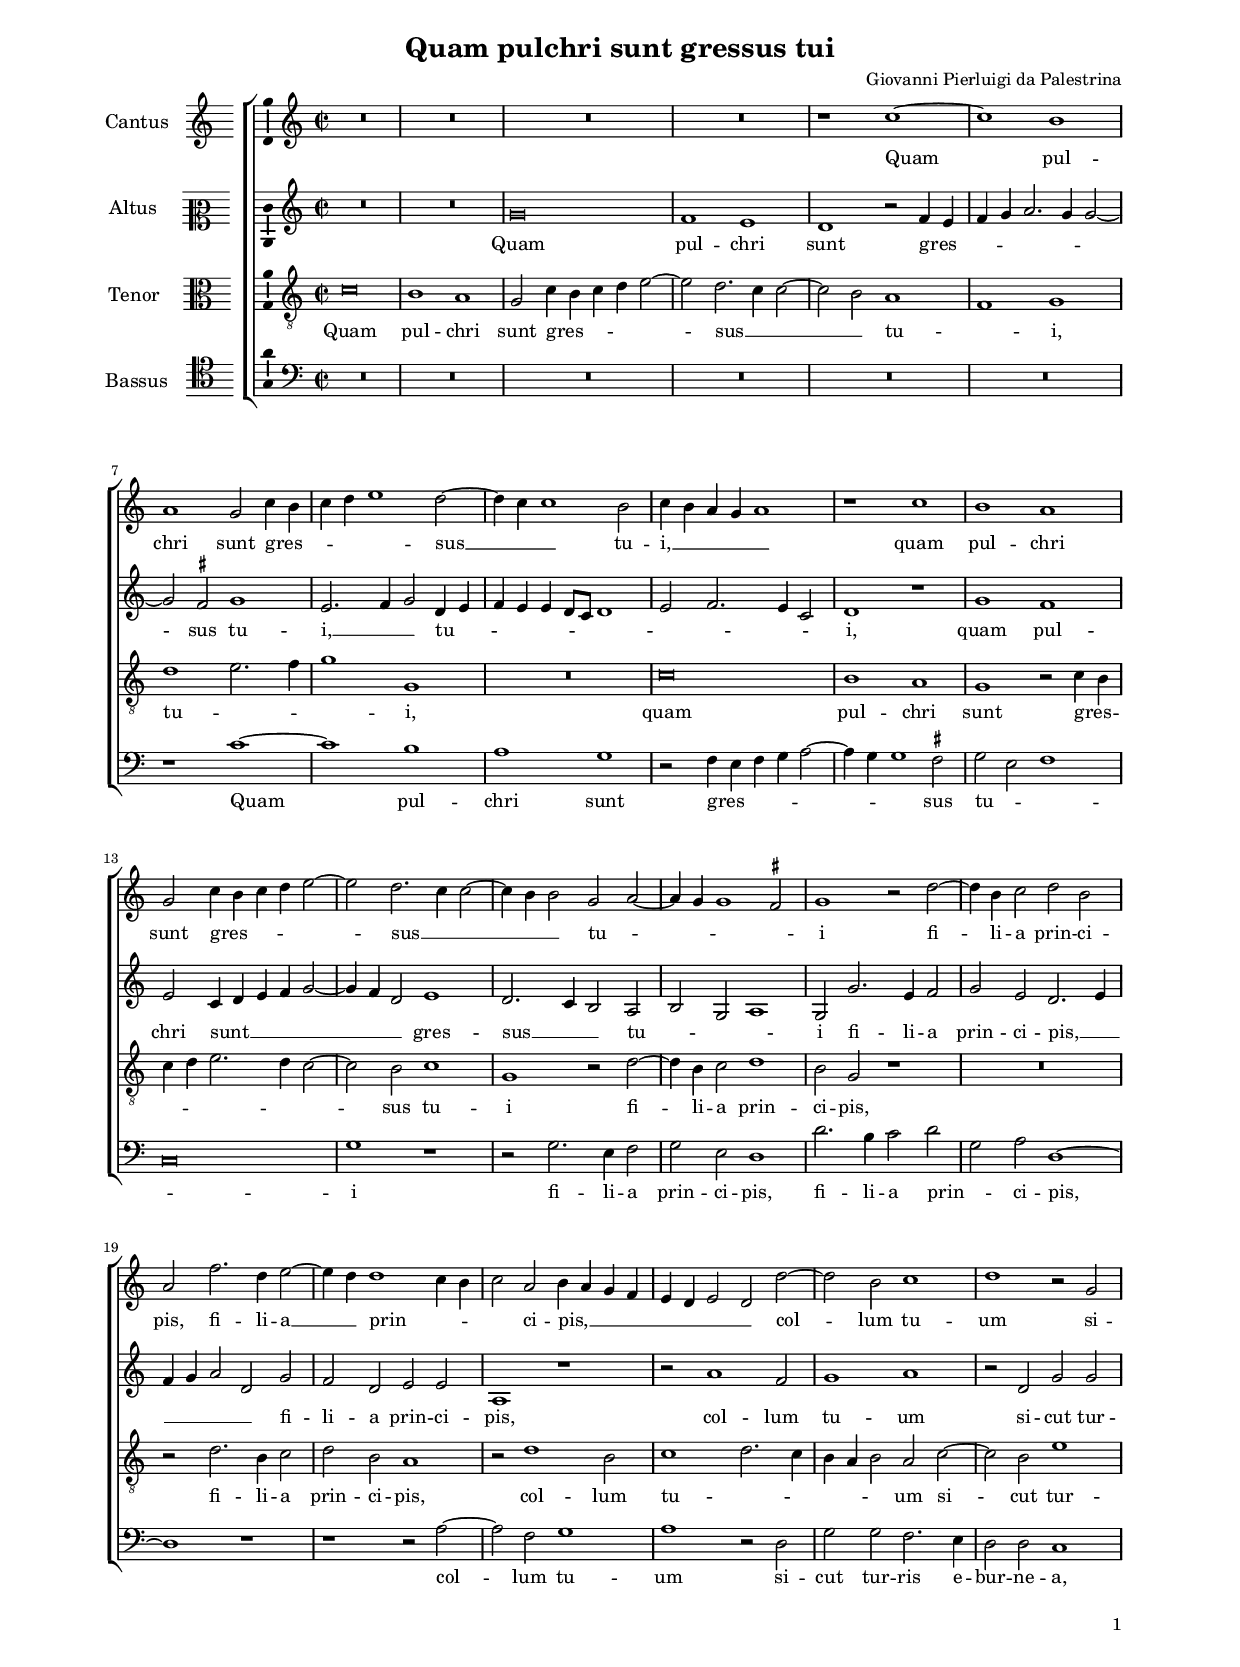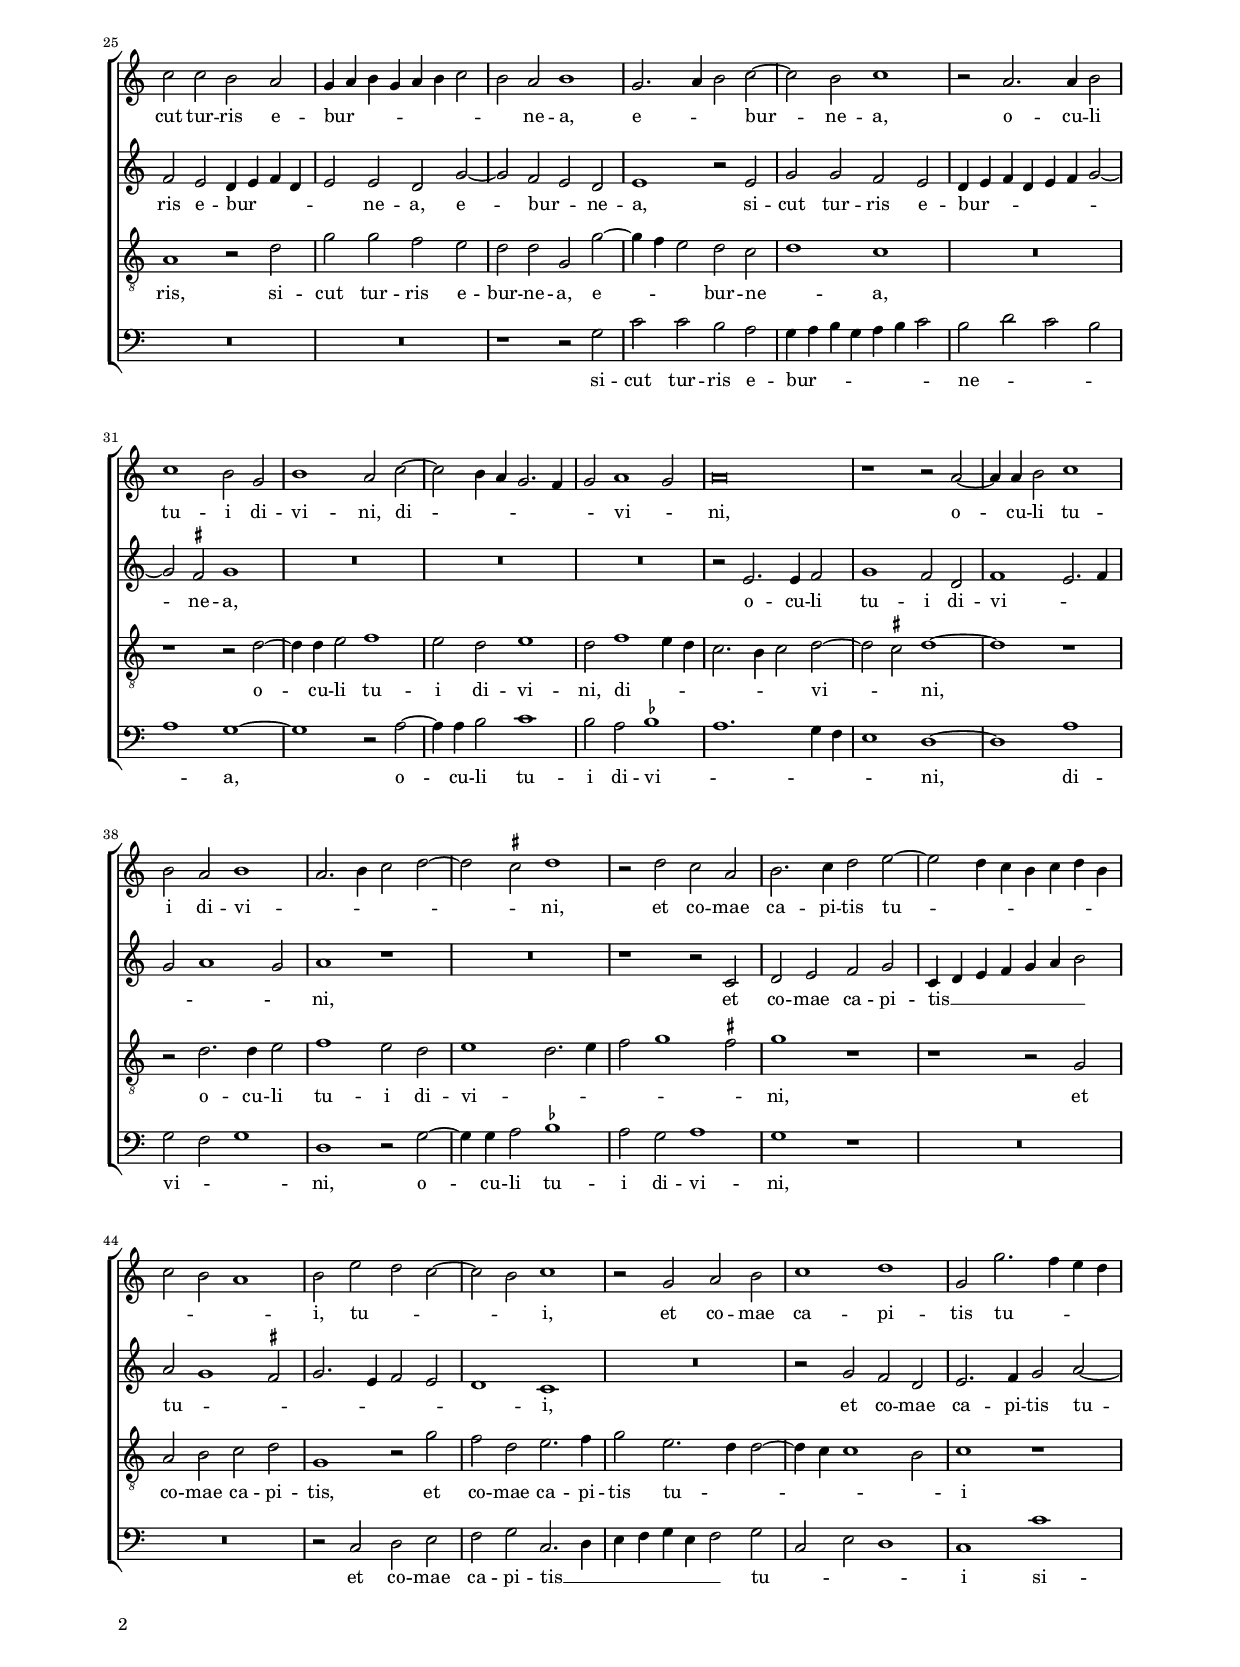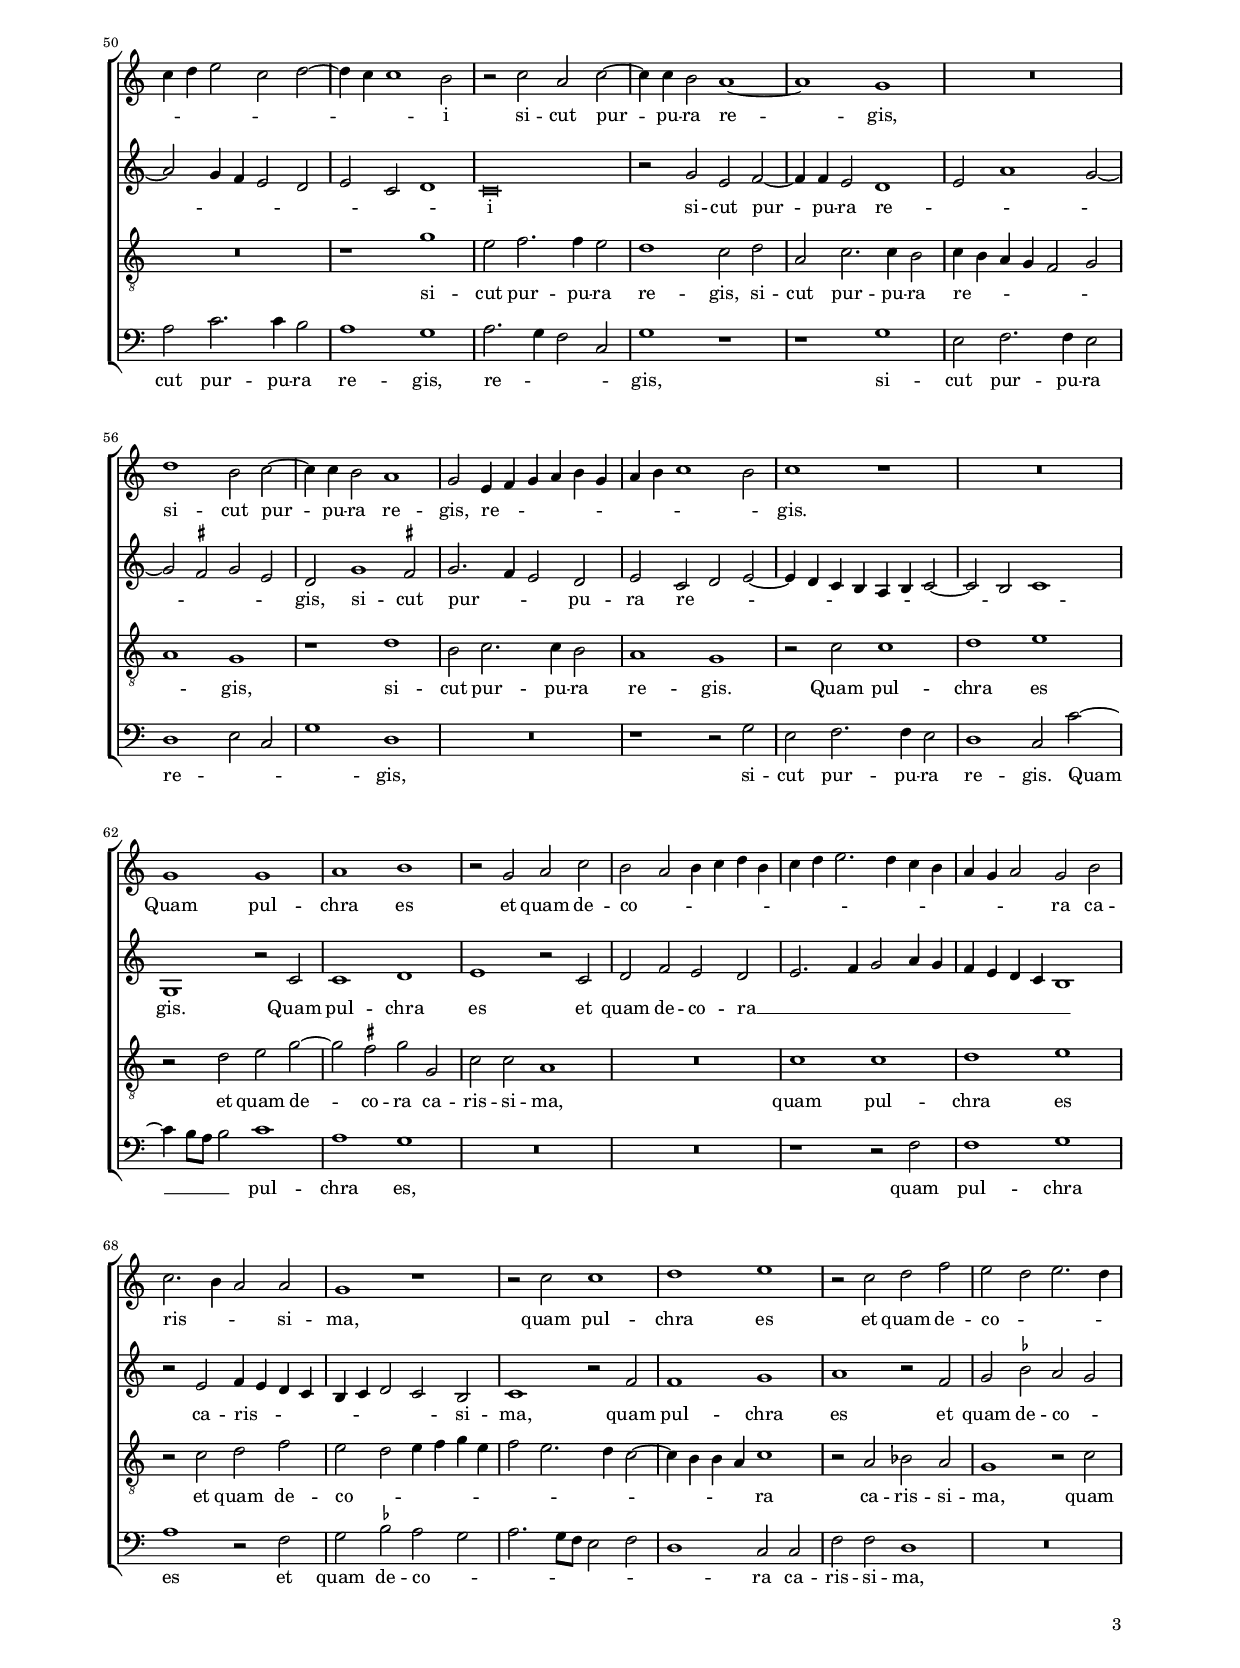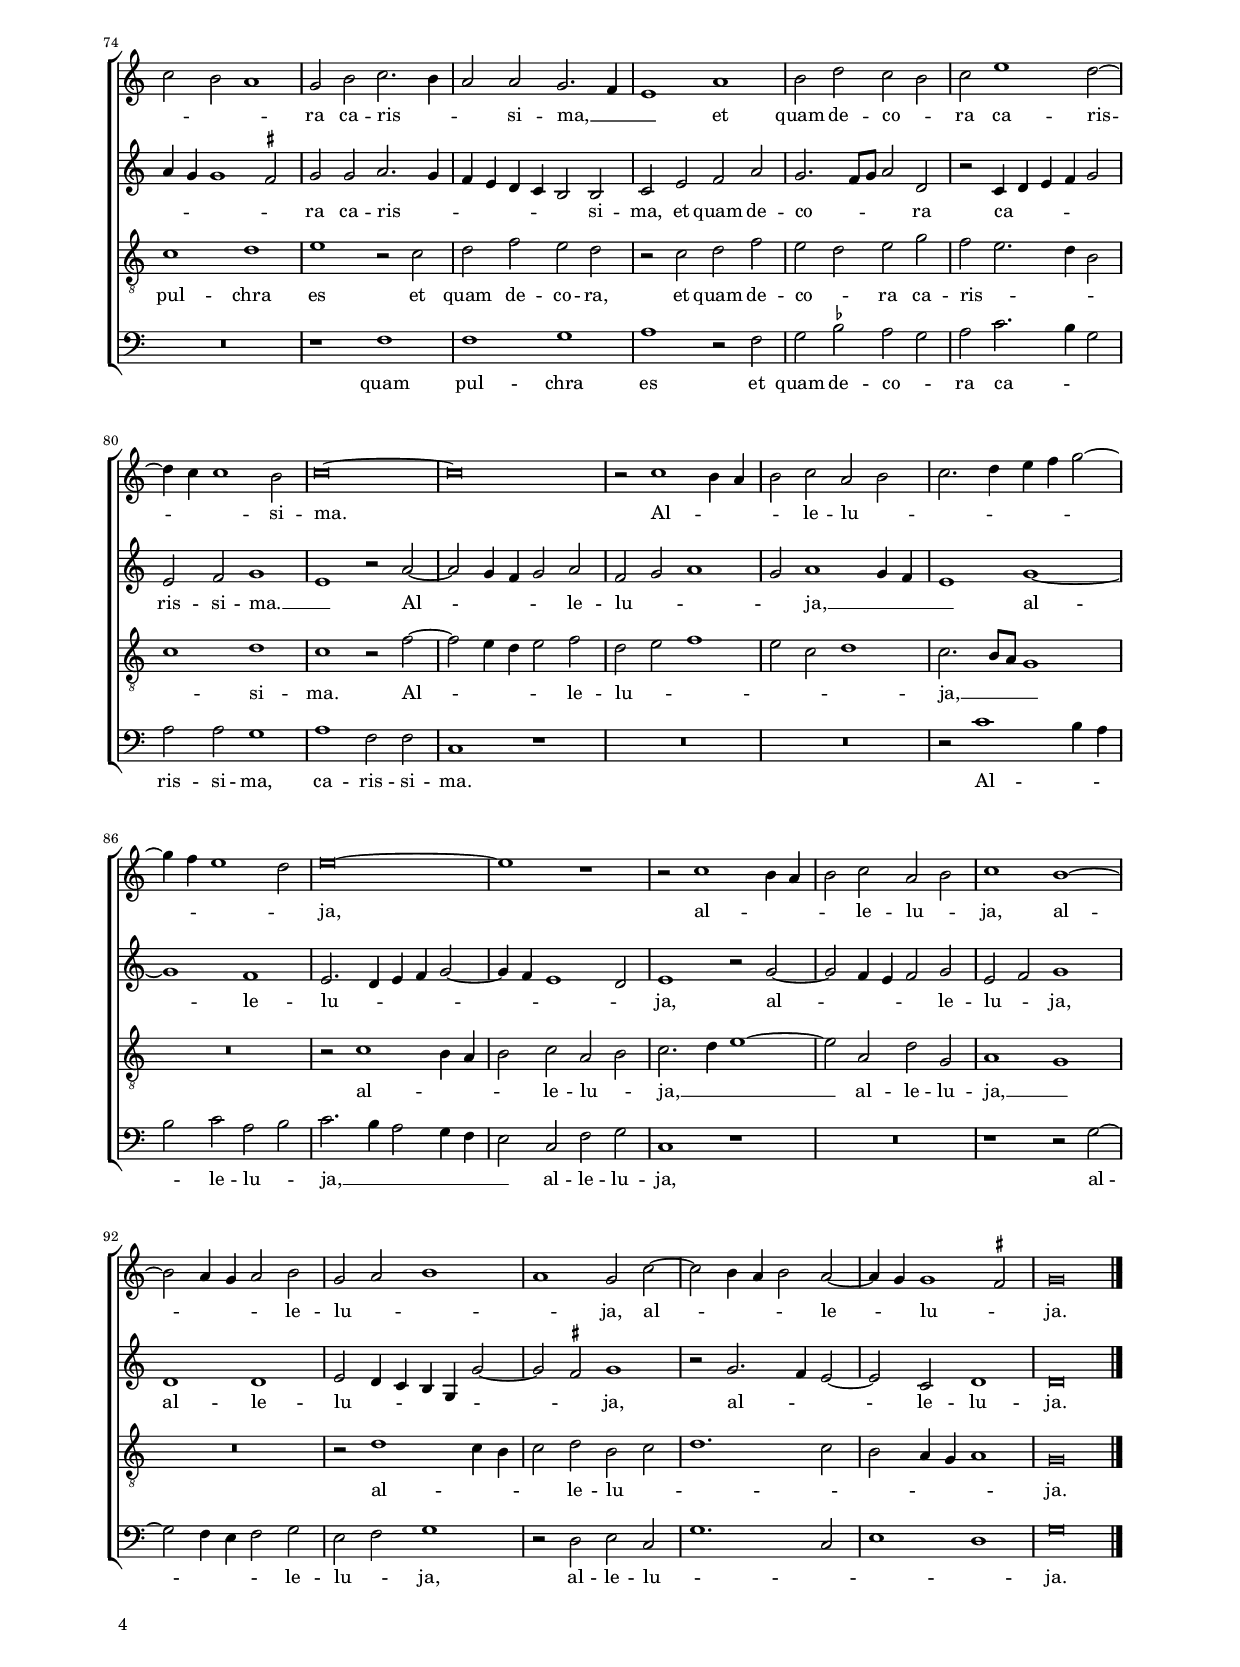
\header
{
  title="Quam pulchri sunt gressus tui"
  composer="Giovanni Pierluigi da Palestrina"
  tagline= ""
}

\version "2.22.2"
\language deutsch
#(set-global-staff-size 15)
% #(set-default-paper-size "letter")
#(ly:set-option 'point-and-click #f)

	
global = {
    % \set Staff.autoBeaming = ##f        
	\key c \major
	\time 2/2 \set Score.measureLength = #(ly:make-moment 2/1)
    \set Score.tempoHideNote = ##t
    \tempo 2 = 90
    \skip 1*2*97 \bar "|."
	}

	ficta = { \once \set suggestAccidentals = ##t }
	
	forget = #(define-music-function (music) (ly:music?) #{
		\accidentalStyle forget
		$music
		\accidentalStyle default
		#})
	


\paper
	{
	top-margin = 1.6 \cm
	bottom-margin = 1 \cm
	left-margin = 2 \cm
	right-margin = 2 \cm
	ragged-bottom = ##f
	ragged-last-bottom = ##f
	print-page-number = ##f
	system-system-spacing = #'((basic-distance . 17) (minimum-distance . 13) (padding . 5) (strechability . 150))
    oddFooterMarkup=\markup   \fill-line { "" \fromproperty #'page:page-number-string }
    evenFooterMarkup=\markup  \fill-line { \fromproperty #'page:page-number-string "" }
    last-bottom-spacing = #'((basic-distance . 11) (minimum-distance . 7) (padding . 4))
	systems-per-page = 4
%   page-count = 3        
%	min-systems-per-page = 3
	}


incipitcantus = \markup { \score {
	{
	\set Staff.instrumentName = \markup { \fontsize #1 "Cantus" }
	\key c \major
	\clef violin
	s4 \bar ""
	}
	\layout  {
	raggedright = ##t
	indent = 1.6 \cm
	line-width = 2.4\cm
	\context { \Staff \remove Time_signature_engraver }
	\override Staff.Clef.Y-extent = #'(0 . 0)
	}} \hspace #1 }
	
      
incipitaltus = \markup { \score {
	{
	\set Staff.instrumentName = \markup { \fontsize #1 "Altus" }
	\key c \major
	\clef mezzosoprano
	s4 \bar ""
	}
	\layout  {
	raggedright = ##t
	indent = 1.6 \cm
	line-width = 2.4\cm
	\context { \Staff \remove Time_signature_engraver }
	\override Staff.Clef.Y-extent = #'(0 . 0)
	}} \hspace #1 }


incipittenor = \markup { \score {
	{
	\set Staff.instrumentName = \markup { \fontsize #1 "Tenor" }
	\key c \major
	\clef alto
	s4 \bar ""
	}
	\layout  {
	raggedright = ##t
	indent = 1.6 \cm
	line-width = 2.4\cm
	\context { \Staff \remove Time_signature_engraver }
	\override Staff.Clef.Y-extent = #'(0 . 0)
	}} \hspace #1 }


incipitbassus = \markup { \score {
	{
	\set Staff.instrumentName = \markup { \fontsize #1 "Bassus" }
	\key c \major
	\clef tenor
	s4 \bar ""
	}
	\layout  {
	raggedright = ##t
	indent = 1.6 \cm
	line-width = 2.4\cm
	\context { \Staff \remove Time_signature_engraver }
	\override Staff.Clef.Y-extent = #'(0 . 0)
	}} \hspace #1 }


cantus =  \relative c''
	{
	R\breve
	R\breve
	R\breve
	R\breve
%5
	r1 c~ |
	c1 h
	a1 g2 c4 h
	c4 d e1 d2~
	d4 c c1 h2
%10
	c4 h a g a1 |
	r1 c
	h1 a
	g2 c4 h c d e2~
	e2 d2. c4 c2~
%15
	c4 h h2 g a~ |
	a4 g g1 \ficta fis2
	g1 r2 d'~
	d4 h c2 d h
	a2 f'2. d4 e2~
%20
	e4 d d1 c4 h |
	c2 a h4 a g f
	e4 d e2 d d'~
	d2 h c1
	d1 r2 g,
%25
	c2 c h a |
	g4 a h g a h c2
	h2 a h1
	g2. a4 h2 c~ |
	c2 h c1
%30
	r2 a2. a4 h2 |
	c1 h2 g
	h1 a2 c~
	c2 h4 a g2. f4
	g2 a1 g2
%35
	a\breve |
	r1 r2 a~
	a4 a h2 c1
	h2 a h1
	a2. h4 c2 d~
%40
	d2 \ficta cis d1 |
	r2 d c a
	h2. c4 d2 e~
	e2 d4 c h c d h
	c2 h a1
%45
	h2 e d c~ |
	c2 h c1
	r2 g a h
	c1 d
	g,2 g'2. f4 e d
%50
	c4 d e2 c d~ |
	d4 c c1 h2
	r2 c a c~
	c4 c h2 a1~
	a1 g
%55
	R\breve |
	d'1 h2 c~
	c4 c h2 a1
	g2 e4 f g a h g
	a4 h c1 h2
%60
	c1 r |
	R\breve
	g1 g
	a1 h
	r2 g a c
%65
	h2 a h4 c d h |
	c4 d e2. d4 c h
	a4 g a2 g h
	c2. h4 a2 a
	g1 r
%70
	r2 c c1 |
	d1 e
	r2 c d f
	e2 d e2. d4
	c2 h a1
%75
	g2 h c2. h4 |
	a2 a g2. f4
	e1 a
	h2 d c h
	c2 e1 d2~
%80
	d4 c c1 h2 |
	c\breve~
	c\breve
	r2 c1 h4 a
	h2 c a h
%85
	c2. d4 e f g2~ |
	g4 f e1 d2
	e\breve~
	e1 r
	r2 c1 h4 a
%90
	h2 c a h |
	c1 h~
	h2 a4 g a2 h
	g2 a h1
	a1 g2 c~
%95
	c2 h4 a h2 a~ |
	a4 g g1 \ficta fis2
	g\breve |
	}


altus =  \relative c'
	{
	R\breve
	R\breve
	g'\breve
	f1 e
%5
	d1 r2 f4 e |
	f4 g a2. g4 g2~
	g2 \ficta fis g1
	e2. f4 g2 d4 e
	f4 e e d8 c d1
%10
	e2 f2. e4 c2 |
	d1 r
	g1 f
	e2 c4 d e f g2~
	g4 f d2 e1
%15
	d2. c4 h2 a |
	h2 g a1
	g2 g'2. e4 f2
	g2 e d2. e4
	f4 g a2 d, g
%20
	f2 d e e |
	a,1 r
	r2 a'1 f2
	g1 a
	r2 d, g g
%25
	f2 e d4 e f d |
	e2 e d g~
	g2 f e d
	e1 r2 e
	g2 g f e
%30
	d4 e f d e f g2~ |
	g2 \ficta fis g1
	R\breve
	R\breve
	R\breve
%35
	r2 e2. e4 f2 |
	g1 f2 d
	f1 e2. f4
	g2 a1 g2
	a1 r
%40
	R\breve |
	r1 r2 c,
	d2 e f g
	c,4 d e f g a h2
	a2 g1 \ficta fis2
%45
	g2. e4 f2 e |
	d1 c
	R\breve
	r2 g' f d
	e2. f4 g2 a~
%50
	a2 g4 f e2 d |
	e2 c d1
	c\breve
	r2 g' e f~
	f4 f e2 d1
%55
	e2 a1 g2~ |
	g2 \ficta fis g e
	d2 g1 \ficta fis2
	g2. f4 e2 d
	e2 c d e~
%60
	e4 d c h a h c2~ |
	c2 h c1
	g1 r2 c
	c1 d
	e1 r2 c
%65
	d2 f e d |
	e2. f4 g2 a4 g
	f4 e d c h1
	r2 e f4 e d c
	h4 c d2 c h
%70
	c1 r2 f |
	f1 g
	a1 r2 f
	g2 \ficta b a g
	a4 g g1 \ficta fis2
%75
	g2 g a2. g4 |
	f4 e d c h2 h
	c2 e f a
	g2. f8 g a2 d,
	r2 c4 d e f g2
%80
	e2 f g1 |
	e1 r2 a~
	a2 g4 f g2 a
	f2 g a1
	g2 a1 g4 f
%85
	e1 g~ |
	g1 f
	e2. d4 e f g2~
	g4 f e1 d2
	e1 r2 g~
%90
	g2 f4 e f2 g |
	e2 f g1
	d1 d
	e2 d4 c h g g'2~
	g2 \ficta fis g1
%95
	r2 g2. f4 e2~ |
	e2 c d1
	d\breve |
	}


tenor =  \relative c'
	{
	c\breve
	h1 a
	g2 c4 h c d e2~
	e2 d2. c4 c2~
%5
	c2 h a1 |
	f1 g
	d'1 e2. f4
	g1 g,
	R\breve
%10
	c\breve |
	h1 a
	g1 r2 c4 h
	c4 d e2. d4 c2~
	c2 h c1
%15
	g1 r2 d'~ |
	d4 h c2 d1
	h2 g r1
	R\breve
	r2 d'2. h4 c2
%20
	d2 h a1 |
	r2 d1 h2
	c1 d2. c4
	h4 a h2 a c~
	c2 h e1
%25
	a,1 r2 d |
	g2 g f e
	d2 d g, g'~
	g4 f e2 d c
	d1 c
%30
	R\breve |
	r1 r2 d~
	d4 d e2 f1
	e2 d e1
	d2 f1 e4 d
%35
	c2. h4 c2 d~ |
	d2 \ficta cis d1~
	d1 r
	r2 d2. d4 e2
	f1 e2 d
%40
	e1 d2. e4 |
	f2 g1 \ficta fis2
	g1 r
	r1 r2 g,
	a2 h c d
%45
	g,1 r2 g' |
	f2 d e2. f4
	g2 e2. d4 d2~
	d4 c c1 h2
	c1 r
%50
	R\breve |
	r1 g'
	e2 f2. f4 e2
	d1 c2 d
	a2 c2. c4 h2
%55
	c4 h a g f2 g |
	a1 g
	r1 d'
	h2 c2. c4 h2
	a1 g
%60
	r2 c c1 |
	d1 e
	r2 d e g~
	g2 \ficta fis g g,
	c2 c a1
%65
	R\breve |
	c1 c
	d1 e
	r2 c d f
	e2 d e4 f g e
%70
	f2 e2. d4 c2~ |
	c4 h h a c1
	r2 a b a
	g1 r2 c
	c1 d
%75
	e1 r2 c |
	d2 f e d
	r2 c d f
	e2 d e g
	f2 e2. d4 h2
%80
	c1 d |
	c1 r2 f~
	f2 e4 d e2 f
	d2 e f1
	e2 c d1
%85
	c2. h8 a g1 |
	R\breve
	r2 c1 h4 a
	h2 c a h
	c2. d4 e1~
%90
	e2 a, d g, |
	a1 g
	R\breve
	r2 d'1 c4 h
	c2 d h c
%95
	d1. c2 |
	h2 a4 g a1
	g\breve |
	}


bassus  =  \relative c
	{
	R\breve
	R\breve
	R\breve
	R\breve
%5
	R\breve |
	R\breve
	r1 c'~
	c1 h
	a1 g
%10
	r2 f4 e f g a2~ |
	a4 g g1 \ficta fis2
	g2 e f1
	c\breve
	g'1 r
%15
	r2 g2. e4 f2 |
	g2 e d1
	d'2. h4 c2 d
	g,2 a d,1~
	d1 r
%20
	r1 r2 a'~ |
	a2 f g1
	a1 r2 d,
	g2 g f2. e4
	d2 d c1
%25
	R\breve |
	R\breve
	r1 r2 g'
	c2 c h a
	g4 a h g a h c2
%30
	h2 d c h |
	a1 g~
	g1 r2 a~
	a4 a h2 c1
	h2 a \ficta b1
%35
	a1. g4 f |
	e1 d~
	d1 a'
	g2 f g1
	d1 r2 g~
%40
	g4 g a2 \ficta b1 |
	a2 g a1
	g1 r
	R\breve
	R\breve
%45
	r2 c, d e |
	f2 g c,2. d4
	e4 f g e f2 g
	c,2 e d1
	c1 c'
%50
	a2 c2. c4 h2 |
	a1 g
	a2. g4 f2 c
	g'1 r
	r1 g
%55
	e2 f2. f4 e2 |
	d1 e2 c
	g'1 d
	R\breve
	r1 r2 g
%60
	e2 f2. f4 e2 |
	d1 c2 c'~
	c4 h8 a h2 c1
	a1 g
	R\breve
%65
	R\breve |
	r1 r2 f
	f1 g
	a1 r2 f
	g2 \ficta b a g
%70
	a2. g8 f e2 f |
	d1 c2 c
	f2 f d1
	R\breve
	R\breve
%75
	r1 f |
	f1 g
	a1 r2 f
	g2 \ficta b a g
	a2 c2. h4 g2
%80
	a2 a g1 |
	a1 f2 f
	c1 r
	R\breve
	R\breve
%85
	r2 c'1 h4 a |
	h2 c a h
	c2. h4 a2 g4 f
	e2 c f g
	c,1 r
%90
	R\breve |
	r1 r2 g'~
	g2 f4 e f2 g
	e2 f g1
	r2 d e c
%95
	g'1. c,2 |
	e1 d
	g\breve |
	}


lyricscantus = \lyricmode {
	Quam pul -- chri sunt gres -- _ _ _ _ sus __ _ _ tu -- i, __ _ _ _ _
    quam pul -- chri sunt gres -- _ _ _ _ sus __ _ _ _ _ tu -- _ _ _ _ i
    fi -- li -- a prin -- ci -- pis,
    fi -- li -- a __ _ prin -- _ _ _ ci -- pis, __ _ _ _ _ _ _ _
    col -- lum tu -- um si -- cut tur -- ris e -- bur -- _ _ _ _ _ _ _ ne -- a,
    e -- _ _ bur -- ne -- a,
    o -- cu -- li tu -- i di -- vi -- ni,
    di -- _ _ _ _ _ vi -- _ ni,
    o -- cu -- li tu -- i di -- vi -- _ _ _ _ _ ni,
    et co -- mae ca -- pi -- tis tu -- _ _ _ _ _ _ _ _ _ i,
    tu -- _ _ _ i,
    et co -- mae ca -- pi -- tis tu -- _ _ _ _ _ _ _ _ _ _ i
    si -- cut pur -- pu -- ra re -- gis,
    si -- cut pur -- pu -- ra re -- gis,
    re -- _ _ _ _ _ _ _ _ _ gis.
    Quam pul -- chra es et quam de -- co -- _ _ _ _ _ _ _ _ _ _ _ _ _ _ ra ca -- ris -- _ _ si -- ma,
    quam pul -- chra es et quam de -- co -- _ _ _ _ _ _ ra ca -- ris -- _ _ si -- ma, __ _ _
    et quam de -- co -- _ ra ca -- ris -- _ _ si -- ma.
    Al -- _ _ _ le -- lu -- _ _ _ _ _ _ _ _ _ ja,
    al -- _ _ _ le -- lu -- _ ja,
    al -- _ _ _ le -- lu -- _ _ _ ja,
    al -- _ _ _ le -- _ lu -- _ ja.
	}


lyricsaltus = \lyricmode {
	Quam pul -- chri sunt gres -- _ _ _ _ _ _ sus tu -- i, __ _ _ 
    tu -- _ _ _ _ _ _ _ _ _ _ _ i,
    quam pul -- chri sunt __ _ _ _ _ _ _ gres -- sus __ _ _ tu -- _ _ _ i
    fi -- li -- a prin -- ci -- pis, __ _ _ _ _ _ 
    fi -- li -- a prin -- ci -- pis,
    col -- lum tu -- um si -- cut tur -- ris e -- bur -- _ _ _ _ ne -- a,
    e -- bur -- _ ne -- a,
    si -- cut tur -- ris e -- bur -- _ _ _ _ _ _ ne -- a,
    o -- cu -- li tu -- i di -- vi -- _ _ _ _ _ ni,
    et co -- mae ca -- pi -- tis __ _ _ _ _ _ _ tu -- _ _ _ _ _ _ _ i,
    et co -- mae ca -- pi -- tis tu -- _ _ _ _ _ _ _ i
    si -- cut pur -- pu -- ra re -- _ _ _ _ _ _ gis,
    si -- cut pur -- _ _ pu -- ra re -- _ _ _ _ _ _ _ _ _ _ gis.
    Quam pul -- chra es et quam de -- co -- ra __ _ _ _ _ _ _ _ _ _ _ ca -- ris -- _ _ _ _ _ _ _ si -- ma,
    quam pul -- chra es et quam de -- co -- _ _ _ _ _ ra ca -- ris -- _ _ _ _ _ _ si -- ma,
    et quam de -- co -- _ _ _ ra ca -- _ _ _ _ ris -- si -- ma. __ _
    Al -- _ _ _ le -- lu -- _ _ _ ja, __ _ _ _
    al -- le -- lu -- _ _ _ _ _ _ _ ja,
    al -- _ _ _ le -- lu -- _ ja,
    al -- le -- lu -- _ _ _ _ _ _ ja,
    al -- _ _ le -- lu -- ja.
	}


lyricstenor = \lyricmode {
	Quam pul -- chri sunt gres -- _ _ _ _ sus __ _ _ _ tu -- _ i,
    tu -- _ _ _ i,
    quam pul -- chri sunt gres -- _ _ _ _ _ _ sus tu -- i
    fi -- li -- a prin -- ci -- pis,
    fi -- li -- a prin -- ci -- pis,
    col -- lum tu -- _ _ _ _ _ um si -- cut tur -- ris,
    si -- cut tur -- ris e -- bur -- ne -- a,
    e -- _ _ bur -- ne -- _ a,
    o -- cu -- li tu -- i di -- vi -- ni,
    di -- _ _ _ _ _ vi -- _ ni,
    o -- cu -- li tu -- i di -- vi -- _ _ _ _ _ ni,
    et co -- mae ca -- pi -- tis,
    et co -- mae ca -- pi -- tis tu -- _ _ _ _ _ i
    si -- cut pur -- pu -- ra re -- gis,
    si -- cut pur -- pu -- ra re -- _ _ _ _ _ _ gis,
    si -- cut pur -- pu -- ra re -- gis.
    Quam pul -- chra es et quam de -- co -- ra ca -- ris -- si -- ma,
    quam pul -- chra es et quam de -- co -- _ _ _ _ _ _ _ _ _ _ _ _ ra ca -- ris -- si -- ma,
    quam pul -- chra es et quam de -- co -- ra,
    et quam de -- co -- _ ra ca -- ris -- _ _ _ _ si -- ma.
    Al -- _ _ _ le -- lu -- _ _ _ _ _ ja, __ _ _ _
    al -- _ _ _ le -- lu -- _ ja, __ _ _
    al -- le -- lu -- ja, __ _
    al -- _ _ _ le -- lu -- _ _ _ _ _ _ _ ja.
	}


lyricsbassus = \lyricmode {
	Quam pul -- chri sunt gres -- _ _ _ _ _ _ sus tu -- _ _ _ i
    fi -- li -- a prin -- ci -- pis,
    fi -- li -- a prin -- _ ci -- pis,
    col -- lum tu -- um si -- cut tur -- ris e -- bur -- ne -- a,
    si -- cut tur -- ris e -- bur -- _ _ _ _ _ _ ne -- _ _ _ _ a,
    o -- cu -- li tu -- i di -- vi -- _ _ _ _ ni,
    di -- vi -- _ _ ni,
    o -- cu -- li tu -- i di -- vi -- ni,
    et co -- mae ca -- pi -- tis __ _ _ _ _ _ _ tu -- _ _ _ i
    si -- cut pur -- pu -- ra re -- gis,
    re -- _ _ _ gis,
    si -- cut pur -- pu -- ra re -- _ _ _ gis,
    si -- cut pur -- pu -- ra re -- gis.
    Quam __ _ _ _ pul -- chra es,
    quam pul -- chra es et quam de -- co -- _ _ _ _ _ _ _ ra ca -- ris -- si -- ma,
    quam pul -- chra es et quam de -- co -- _ ra ca -- _ _ ris -- si -- ma,
    ca -- ris -- si -- ma.
    Al -- _ _ _ le -- lu -- _ ja, __ _ _ _ _ _ 
    al -- le -- lu -- ja,
    al -- _ _ _ le -- lu -- _ ja,
    al -- le -- lu -- _ _ _ _ ja.
	}


\score
{  
	\transpose c c {
	\new ChoirStaff \with { \override StaffGrouper.staff-staff-spacing.basic-distance = #12 }
	<<

	\new Staff << \global
	\new Voice="v1" {
		\set Staff.instrumentName=\incipitcantus
        %       \set Staff.instrumentName="S"
		\set Staff.midiInstrument = "reed organ"
		\clef "violin"
		\cantus }
	\new Lyrics \lyricsto "v1" {\lyricscantus }
	>>


	\new Staff << \global
	\new Voice="v2" {
		\set Staff.instrumentName=\incipitaltus
        %       \set Staff.instrumentName="A"
		\set Staff.midiInstrument = "reed organ"
        \clef "violin" % "G_8"
		\altus}
	\new Lyrics \lyricsto "v2" {\lyricsaltus }
	>>


	\new Staff << \global
	\new Voice="v3" {
		\set Staff.instrumentName=\incipittenor
        %       \set Staff.instrumentName="T"
		\set Staff.midiInstrument = "reed organ"
		\clef "G_8"
		\tenor }
	\new Lyrics \lyricsto "v3" {\lyricstenor }
	>>


	\new Staff << \global
	\new Voice="v4" {
		\set Staff.instrumentName=\incipitbassus
        %       \set Staff.instrumentName="B"
		\set Staff.midiInstrument = "reed organ"
		\clef "bass" 
		\bassus }
	\new Lyrics \lyricsto "v4" {\lyricsbassus}
	>>

	>>
	} % transpose

	\layout
	{
	indent = 2.3 \cm
%	\context { \Lyrics \override VerticalAxisGroup.nonstaff-relatedstaff-spacing.padding = #2 }
%	\context { \Lyrics \override LyricText.font-size = #1 }
	\context { \Staff \override TimeSignature.break-visibility = #end-of-line-invisible }
    \context { \Staff \consists "Ambitus_engraver" }
	\context { \Score \override BarNumber.padding = #2 }
	\context { \Voice \override NoteHead.style = #'baroque }
	}

\midi
	{
	}
	
}


% EOF
